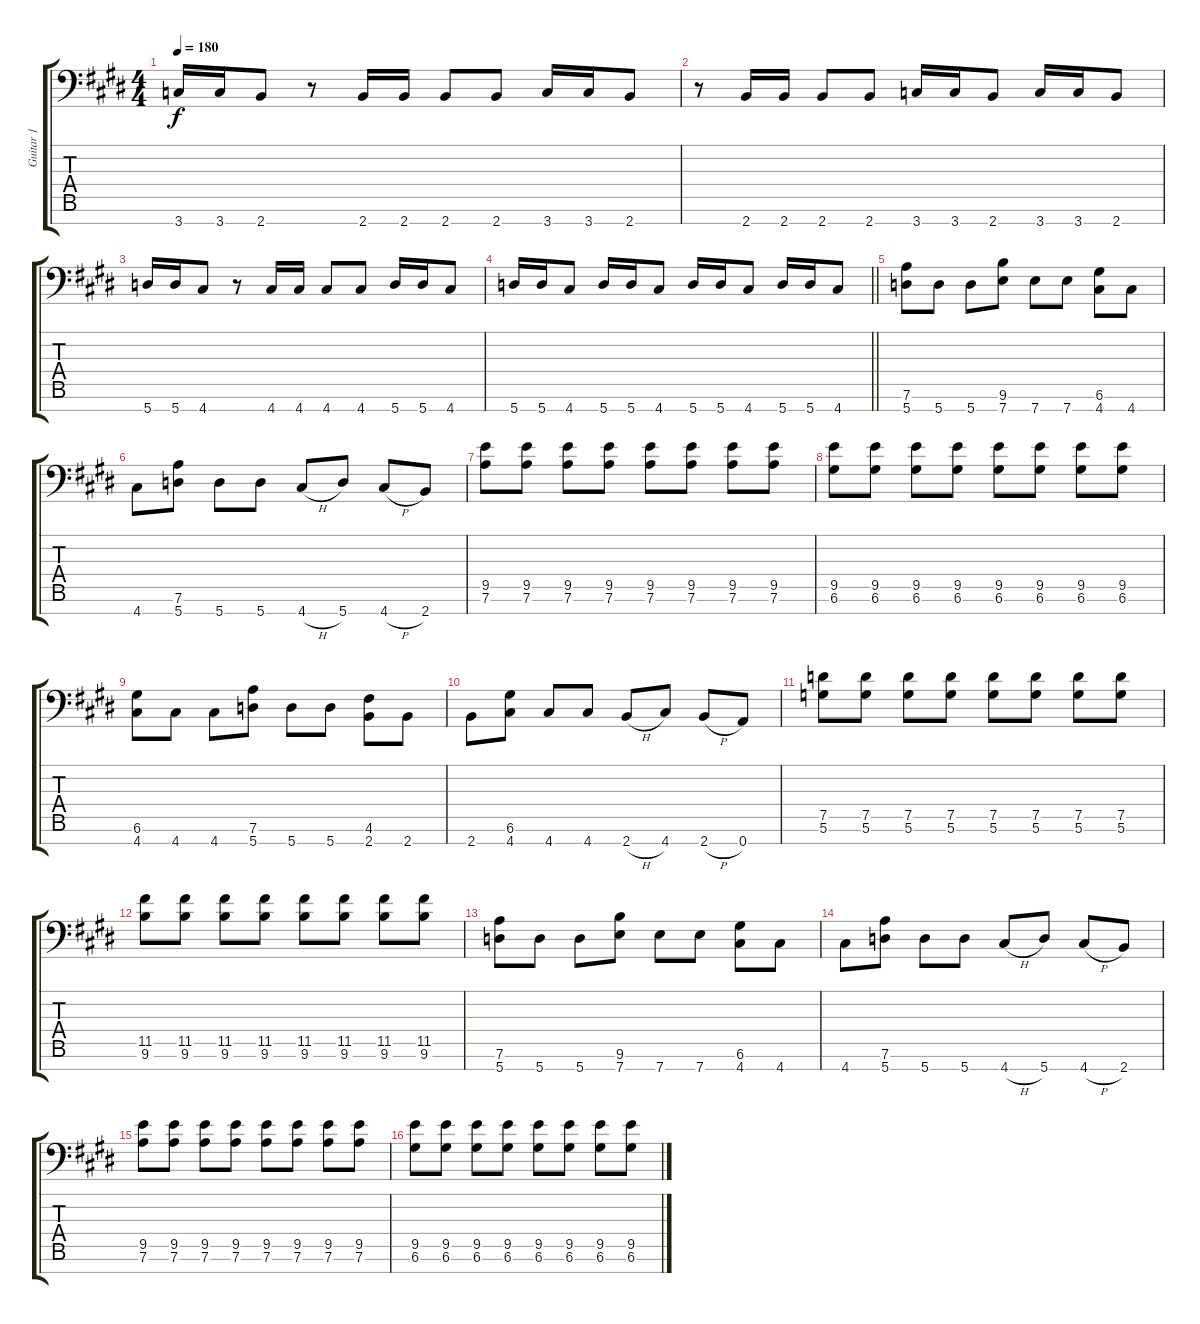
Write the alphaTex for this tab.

\track ("Guitar 1" "Guitar 1") {instrument overdrivenguitar}
\staff {score tabs}
\tuning (D4 A3 F3 C3 G2 D2 A1) {hide}
\ts (4 4)
\tempo 180
\clef f4
\ks c#minor
3.7.16{dy f} 3.7.16 2.7.8 r.8 2.7.16 2.7.16 2.7.8 2.7.8 3.7.16 3.7.16 2.7.8 |
r.8 2.7.16 2.7.16 2.7.8 2.7.8 3.7.16 3.7.16 2.7.8 3.7.16 3.7.16 2.7.8 |
5.7.16 5.7.16 4.7.8 r.8 4.7.16 4.7.16 4.7.8 4.7.8 5.7.16 5.7.16 4.7.8 |
\barLineRight lightlight
5.7.16 5.7.16 4.7.8 5.7.16 5.7.16 4.7.8 5.7.16 5.7.16 4.7.8 5.7.16 5.7.16 4.7.8 |
(7.6 5.7).8 5.7.8 5.7.8 (9.6 7.7).8 7.7.8 7.7.8 (6.6 4.7).8 4.7.8 |
4.7.8 (7.6 5.7).8 5.7.8 5.7.8 4.7{h}.8 5.7.8 4.7{h}.8 2.7.8 |
(9.5 7.6).8 (9.5 7.6).8 (9.5 7.6).8 (9.5 7.6).8 (9.5 7.6).8 (9.5 7.6).8 (9.5 7.6).8 (9.5 7.6).8 |
(9.5 6.6).8 (9.5 6.6).8 (9.5 6.6).8 (9.5 6.6).8 (9.5 6.6).8 (9.5 6.6).8 (9.5 6.6).8 (9.5 6.6).8 |
(6.6 4.7).8 4.7.8 4.7.8 (7.6 5.7).8 5.7.8 5.7.8 (4.6 2.7).8 2.7.8 |
2.7.8 (6.6 4.7).8 4.7.8 4.7.8 2.7{h}.8 4.7.8 2.7{h}.8 0.7.8 |
(7.5 5.6).8 (7.5 5.6).8 (7.5 5.6).8 (7.5 5.6).8 (7.5 5.6).8 (7.5 5.6).8 (7.5 5.6).8 (7.5 5.6).8 |
(11.5 9.6).8 (11.5 9.6).8 (11.5 9.6).8 (11.5 9.6).8 (11.5 9.6).8 (11.5 9.6).8 (11.5 9.6).8 (11.5 9.6).8 |
(7.6 5.7).8 5.7.8 5.7.8 (9.6 7.7).8 7.7.8 7.7.8 (6.6 4.7).8 4.7.8 |
4.7.8 (7.6 5.7).8 5.7.8 5.7.8 4.7{h}.8 5.7.8 4.7{h}.8 2.7.8 |
(9.5 7.6).8 (9.5 7.6).8 (9.5 7.6).8 (9.5 7.6).8 (9.5 7.6).8 (9.5 7.6).8 (9.5 7.6).8 (9.5 7.6).8 |
(9.5 6.6).8 (9.5 6.6).8 (9.5 6.6).8 (9.5 6.6).8 (9.5 6.6).8 (9.5 6.6).8 (9.5 6.6).8 (9.5 6.6).8
